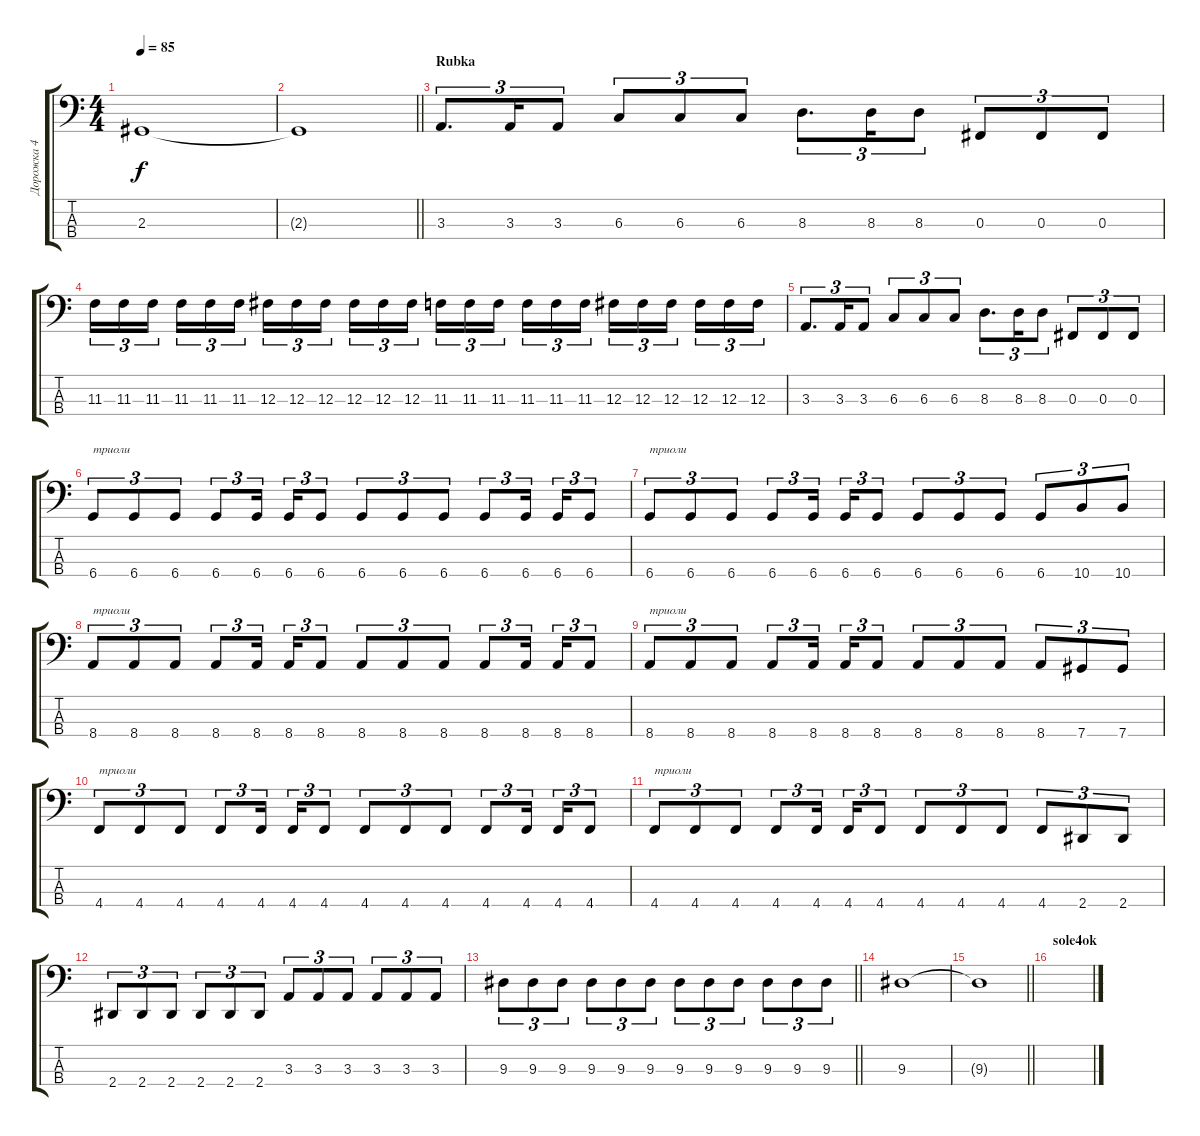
\track ("Дорожка 4" "Дорожка 4") {instrument electricbassfinger}
\staff {score tabs}
\tuning (E2 B1 Gb1 Db1) {hide}
\ts (4 4)
\tempo 85
\clef f4
\ks c
2.3.1{dy f} |
\barLineRight lightlight
2.3{t}.1 |
\section ("" "Rubka")
3.3.8{d tu (3 2)} 3.3.16{tu (3 2)} 3.3.8{tu (3 2)} 6.3.8{tu (3 2)} 6.3.8{tu (3 2)} 6.3.8{tu (3 2)} 8.3.8{d tu (3 2)} 8.3.16{tu (3 2)} 8.3.8{tu (3 2)} 0.3.8{tu (3 2)} 0.3.8{tu (3 2)} 0.3.8{tu (3 2)} |
11.3.16{tu (3 2)} 11.3.16{tu (3 2)} 11.3.16{tu (3 2) beam splitsecondary} 11.3.16{tu (3 2)} 11.3.16{tu (3 2)} 11.3.16{tu (3 2)} 12.3.16{tu (3 2)} 12.3.16{tu (3 2)} 12.3.16{tu (3 2) beam splitsecondary} 12.3.16{tu (3 2)} 12.3.16{tu (3 2)} 12.3.16{tu (3 2)} 11.3.16{tu (3 2)} 11.3.16{tu (3 2)} 11.3.16{tu (3 2) beam splitsecondary} 11.3.16{tu (3 2)} 11.3.16{tu (3 2)} 11.3.16{tu (3 2)} 12.3.16{tu (3 2)} 12.3.16{tu (3 2)} 12.3.16{tu (3 2) beam splitsecondary} 12.3.16{tu (3 2)} 12.3.16{tu (3 2)} 12.3.16{tu (3 2)} |
3.3.8{d tu (3 2)} 3.3.16{tu (3 2)} 3.3.8{tu (3 2)} 6.3.8{tu (3 2)} 6.3.8{tu (3 2)} 6.3.8{tu (3 2)} 8.3.8{d tu (3 2)} 8.3.16{tu (3 2)} 8.3.8{tu (3 2)} 0.3.8{tu (3 2)} 0.3.8{tu (3 2)} 0.3.8{tu (3 2)} |
6.4.8{tu (3 2) txt "триоли"} 6.4.8{tu (3 2)} 6.4.8{tu (3 2)} 6.4.8{tu (3 2)} 6.4.16{tu (3 2) beam splitsecondary} 6.4.16{tu (3 2)} 6.4.8{tu (3 2)} 6.4.8{tu (3 2)} 6.4.8{tu (3 2)} 6.4.8{tu (3 2)} 6.4.8{tu (3 2)} 6.4.16{tu (3 2) beam splitsecondary} 6.4.16{tu (3 2)} 6.4.8{tu (3 2)} |
6.4.8{tu (3 2) txt "триоли"} 6.4.8{tu (3 2)} 6.4.8{tu (3 2)} 6.4.8{tu (3 2)} 6.4.16{tu (3 2) beam splitsecondary} 6.4.16{tu (3 2)} 6.4.8{tu (3 2)} 6.4.8{tu (3 2)} 6.4.8{tu (3 2)} 6.4.8{tu (3 2)} 6.4.8{tu (3 2)} 10.4.8{tu (3 2)} 10.4.8{tu (3 2)} |
8.4.8{tu (3 2) txt "триоли"} 8.4.8{tu (3 2)} 8.4.8{tu (3 2)} 8.4.8{tu (3 2)} 8.4.16{tu (3 2) beam splitsecondary} 8.4.16{tu (3 2)} 8.4.8{tu (3 2)} 8.4.8{tu (3 2)} 8.4.8{tu (3 2)} 8.4.8{tu (3 2)} 8.4.8{tu (3 2)} 8.4.16{tu (3 2) beam splitsecondary} 8.4.16{tu (3 2)} 8.4.8{tu (3 2)} |
8.4.8{tu (3 2) txt "триоли"} 8.4.8{tu (3 2)} 8.4.8{tu (3 2)} 8.4.8{tu (3 2)} 8.4.16{tu (3 2) beam splitsecondary} 8.4.16{tu (3 2)} 8.4.8{tu (3 2)} 8.4.8{tu (3 2)} 8.4.8{tu (3 2)} 8.4.8{tu (3 2)} 8.4.8{tu (3 2)} 7.4.8{tu (3 2)} 7.4.8{tu (3 2)} |
4.4.8{tu (3 2) txt "триоли"} 4.4.8{tu (3 2)} 4.4.8{tu (3 2)} 4.4.8{tu (3 2)} 4.4.16{tu (3 2) beam splitsecondary} 4.4.16{tu (3 2)} 4.4.8{tu (3 2)} 4.4.8{tu (3 2)} 4.4.8{tu (3 2)} 4.4.8{tu (3 2)} 4.4.8{tu (3 2)} 4.4.16{tu (3 2) beam splitsecondary} 4.4.16{tu (3 2)} 4.4.8{tu (3 2)} |
4.4.8{tu (3 2) txt "триоли"} 4.4.8{tu (3 2)} 4.4.8{tu (3 2)} 4.4.8{tu (3 2)} 4.4.16{tu (3 2) beam splitsecondary} 4.4.16{tu (3 2)} 4.4.8{tu (3 2)} 4.4.8{tu (3 2)} 4.4.8{tu (3 2)} 4.4.8{tu (3 2)} 4.4.8{tu (3 2)} 2.4.8{tu (3 2)} 2.4.8{tu (3 2)} |
2.4.8{tu (3 2)} 2.4.8{tu (3 2)} 2.4.8{tu (3 2)} 2.4.8{tu (3 2)} 2.4.8{tu (3 2)} 2.4.8{tu (3 2)} 3.3.8{tu (3 2)} 3.3.8{tu (3 2)} 3.3.8{tu (3 2)} 3.3.8{tu (3 2)} 3.3.8{tu (3 2)} 3.3.8{tu (3 2)} |
\barLineRight lightlight
9.3.8{tu (3 2)} 9.3.8{tu (3 2)} 9.3.8{tu (3 2)} 9.3.8{tu (3 2)} 9.3.8{tu (3 2)} 9.3.8{tu (3 2)} 9.3.8{tu (3 2)} 9.3.8{tu (3 2)} 9.3.8{tu (3 2)} 9.3.8{tu (3 2)} 9.3.8{tu (3 2)} 9.3.8{tu (3 2)} |
9.3.1 |
\barLineRight lightlight
9.3{t}.1 |
\section ("" "sole4ok")
